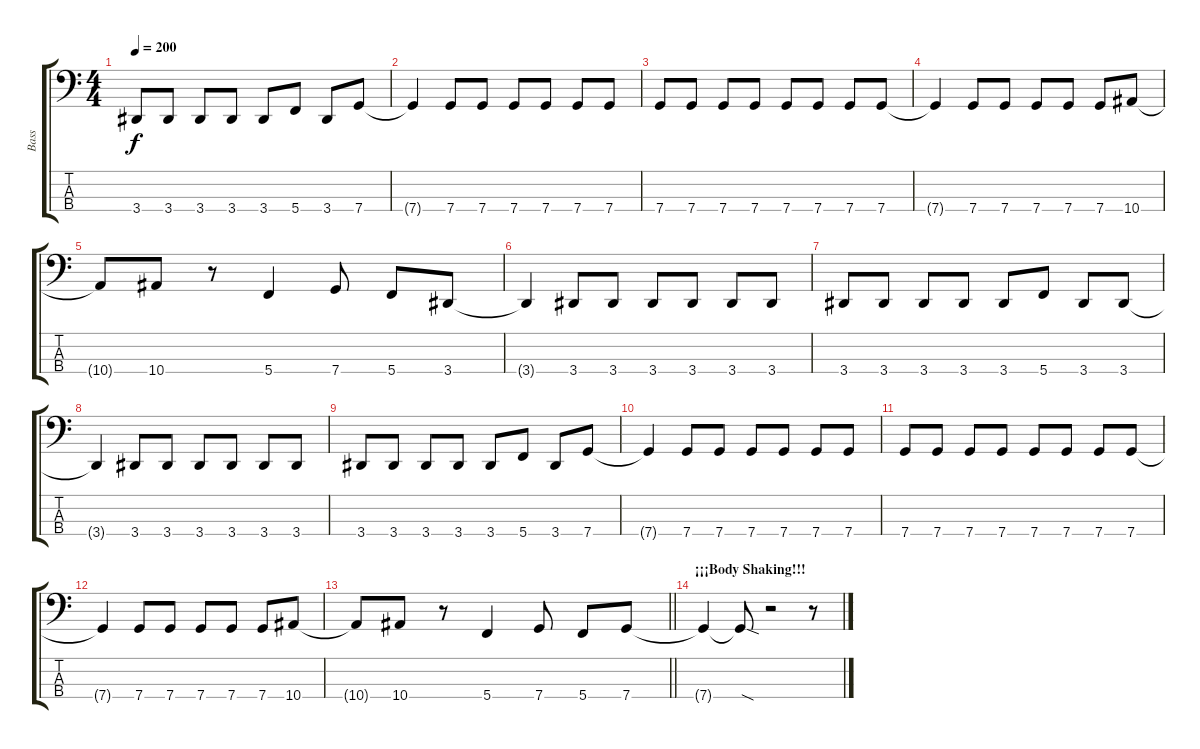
\track ("Bass" "Bass") {instrument electricbasspick}
\staff {score tabs}
\tuning (F2 C2 G1 C1) {hide}
\ts (4 4)
\tempo 200
\clef f4
\ks c
3.4.8{dy f} 3.4.8 3.4.8 3.4.8 3.4.8 5.4.8 3.4.8 7.4.8 |
7.4{t}.4 7.4.8 7.4.8 7.4.8 7.4.8 7.4.8 7.4.8 |
7.4.8 7.4.8 7.4.8 7.4.8 7.4.8 7.4.8 7.4.8 7.4.8 |
7.4{t}.4 7.4.8 7.4.8 7.4.8 7.4.8 7.4.8 10.4.8 |
10.4{t}.8 10.4.8 r.8 5.4.4 7.4.8 5.4.8 3.4.8 |
3.4{t}.4 3.4.8 3.4.8 3.4.8 3.4.8 3.4.8 3.4.8 |
3.4.8 3.4.8 3.4.8 3.4.8 3.4.8 5.4.8 3.4.8 3.4.8 |
3.4{t}.4 3.4.8 3.4.8 3.4.8 3.4.8 3.4.8 3.4.8 |
3.4.8 3.4.8 3.4.8 3.4.8 3.4.8 5.4.8 3.4.8 7.4.8 |
7.4{t}.4 7.4.8 7.4.8 7.4.8 7.4.8 7.4.8 7.4.8 |
7.4.8 7.4.8 7.4.8 7.4.8 7.4.8 7.4.8 7.4.8 7.4.8 |
7.4{t}.4 7.4.8 7.4.8 7.4.8 7.4.8 7.4.8 10.4.8 |
\barLineRight lightlight
10.4{t}.8 10.4.8 r.8 5.4.4 7.4.8 5.4.8 7.4.8 |
\section ("" "¡¡¡Body Shaking!!!")
7.4{t}.4 7.4{sod t}.8 r.2 r.8
